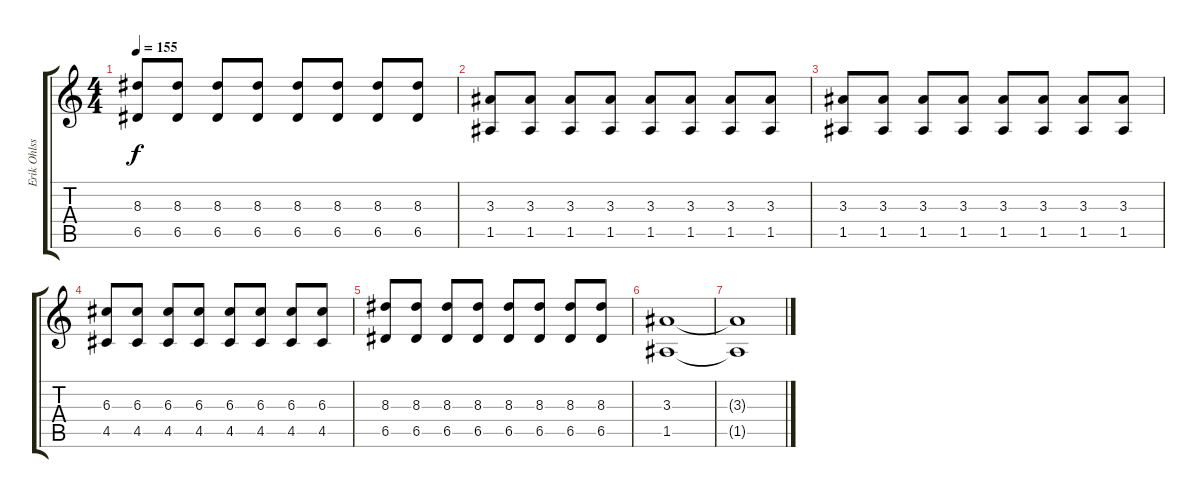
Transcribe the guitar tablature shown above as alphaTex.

\track ("Erik Ohlsson Drop D" "Erik Ohlss") {instrument distortionguitar}
\staff {score tabs}
\tuning (E4 B3 G3 D3 A2 D2) {hide}
\ts (4 4)
\tempo 155
\clef g2
\ks c
(8.3 6.5).8{dy f} (8.3 6.5).8 (8.3 6.5).8 (8.3 6.5).8 (8.3 6.5).8 (8.3 6.5).8 (8.3 6.5).8 (8.3 6.5).8 |
(3.3 1.5).8 (3.3 1.5).8 (3.3 1.5).8 (3.3 1.5).8 (3.3 1.5).8 (3.3 1.5).8 (3.3 1.5).8 (3.3 1.5).8 |
(3.3 1.5).8 (3.3 1.5).8 (3.3 1.5).8 (3.3 1.5).8 (3.3 1.5).8 (3.3 1.5).8 (3.3 1.5).8 (3.3 1.5).8 |
(6.3 4.5).8 (6.3 4.5).8 (6.3 4.5).8 (6.3 4.5).8 (6.3 4.5).8 (6.3 4.5).8 (6.3 4.5).8 (6.3 4.5).8 |
(8.3 6.5).8 (8.3 6.5).8 (8.3 6.5).8 (8.3 6.5).8 (8.3 6.5).8 (8.3 6.5).8 (8.3 6.5).8 (8.3 6.5).8 |
(3.3 1.5).1 |
(3.3{t} 1.5{t}).1
